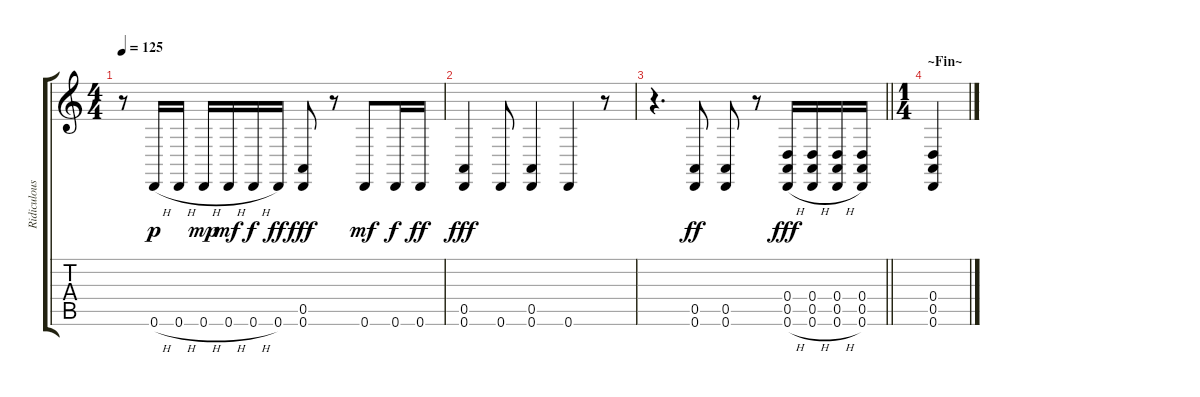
\track ("Ridiculously Dope Sound Effects" "Ridiculous") {instrument taikodrum}
\staff {score tabs}
\tuning (E4 B3 G3 D3 A2 D2) {hide}
\ts (4 4)
\tempo 125
\clef g2
\ks c
r.8{dy fff} 0.6{h}.16{dy p} 0.6{h}.16 0.6{h}.16{dy mp} 0.6{h}.16{dy mf} 0.6{h}.16{dy f} 0.6.16{dy ff} (0.5 0.6).8{dy fff} r.8 0.6.8{dy mf} 0.6.16{dy f} 0.6.16{dy ff} |
(0.5 0.6).4{dy fff} 0.6.8 (0.5 0.6).4 0.6.4 r.8 |
\barLineRight lightlight
r.4{d} (0.5 0.6).8{dy ff} (0.5 0.6).8 r.8 (0.4 0.5 0.6{h}).16{dy fff} (0.4 0.5 0.6{h}).16 (0.4 0.5 0.6{h}).16 (0.4 0.5 0.6).16 |
\ts (1 4)
\section ("" "~Fin~")
(0.4 0.5 0.6).4
